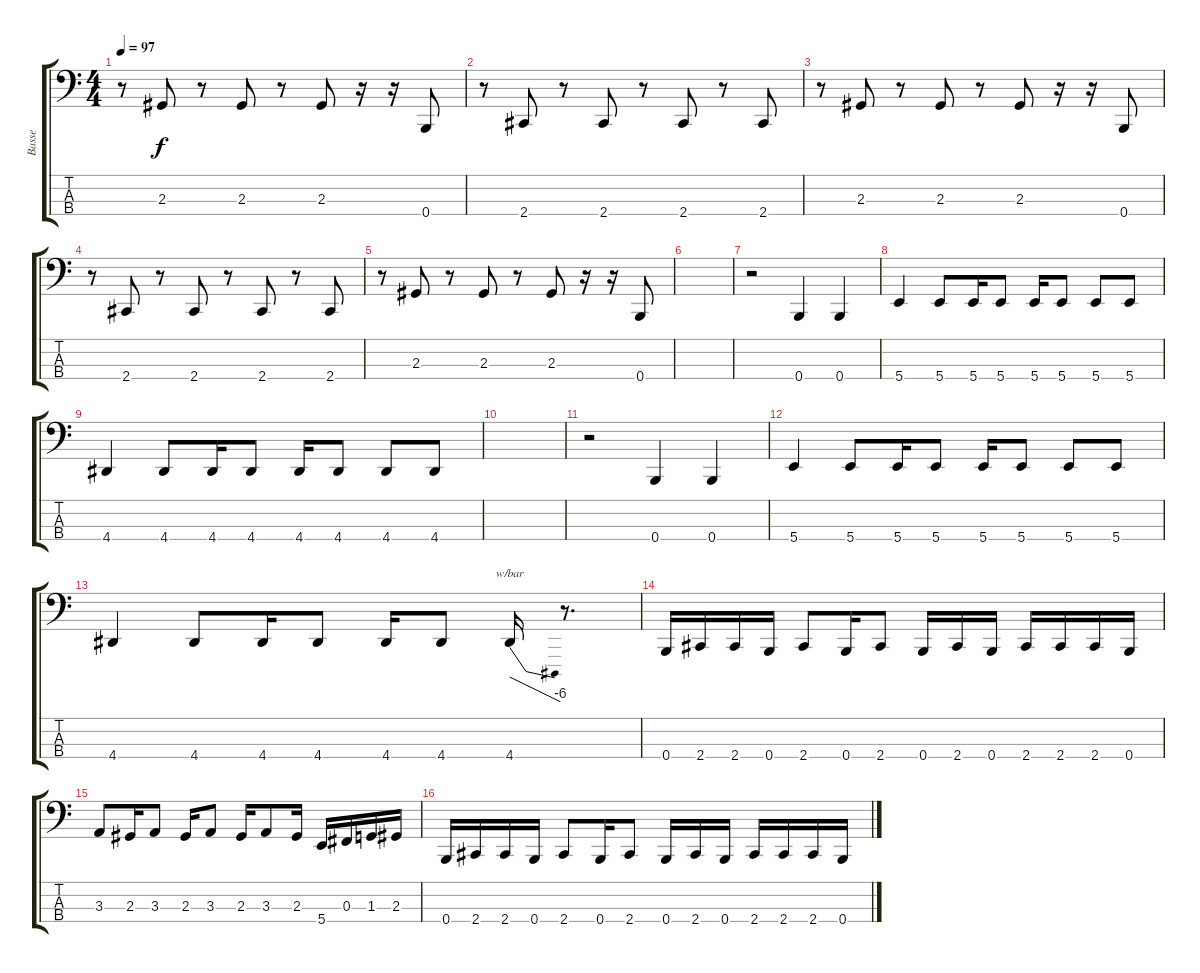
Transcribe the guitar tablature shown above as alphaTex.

\track ("Basse" "Basse") {instrument electricbasspick}
\staff {score tabs}
\tuning (E2 B1 Gb1 B0) {hide}
\ts (4 4)
\tempo 97
\clef f4
\ks c
r.8{dy f} 2.3.8 r.8 2.3.8 r.8 2.3.8 r.16 r.16 0.4.8 |
r.8 2.4.8 r.8 2.4.8 r.8 2.4.8 r.8 2.4.8 |
r.8 2.3.8 r.8 2.3.8 r.8 2.3.8 r.16 r.16 0.4.8 |
r.8 2.4.8 r.8 2.4.8 r.8 2.4.8 r.8 2.4.8 |
r.8 2.3.8 r.8 2.3.8 r.8 2.3.8 r.16 r.16 0.4.8 |
|
r.2 0.4.4 0.4.4 |
5.4.4 5.4.8 5.4.16 5.4.8 5.4.16 5.4.8 5.4.8 5.4.8 |
4.4.4 4.4.8 4.4.16 4.4.8 4.4.16 4.4.8 4.4.8 4.4.8 |
|
r.2 0.4.4 0.4.4 |
5.4.4 5.4.8 5.4.16 5.4.8 5.4.16 5.4.8 5.4.8 5.4.8 |
4.4.4 4.4.8 4.4.16 4.4.8 4.4.16 4.4.8 4.4.16{tbe (dive default 0 0 60 -24)} r.8{d} |
0.4.16 2.4.16 2.4.16 0.4.16 2.4.8 0.4.16 2.4.8 0.4.16 2.4.16 0.4.16 2.4.16 2.4.16 2.4.16 0.4.16 |
3.3.8 2.3.16 3.3.8 2.3.16 3.3.8 2.3.16 3.3.8 2.3.16 5.4.16 0.3.16 1.3.16 2.3.16 |
0.4.16 2.4.16 2.4.16 0.4.16 2.4.8 0.4.16 2.4.8 0.4.16 2.4.16 0.4.16 2.4.16 2.4.16 2.4.16 0.4.16
